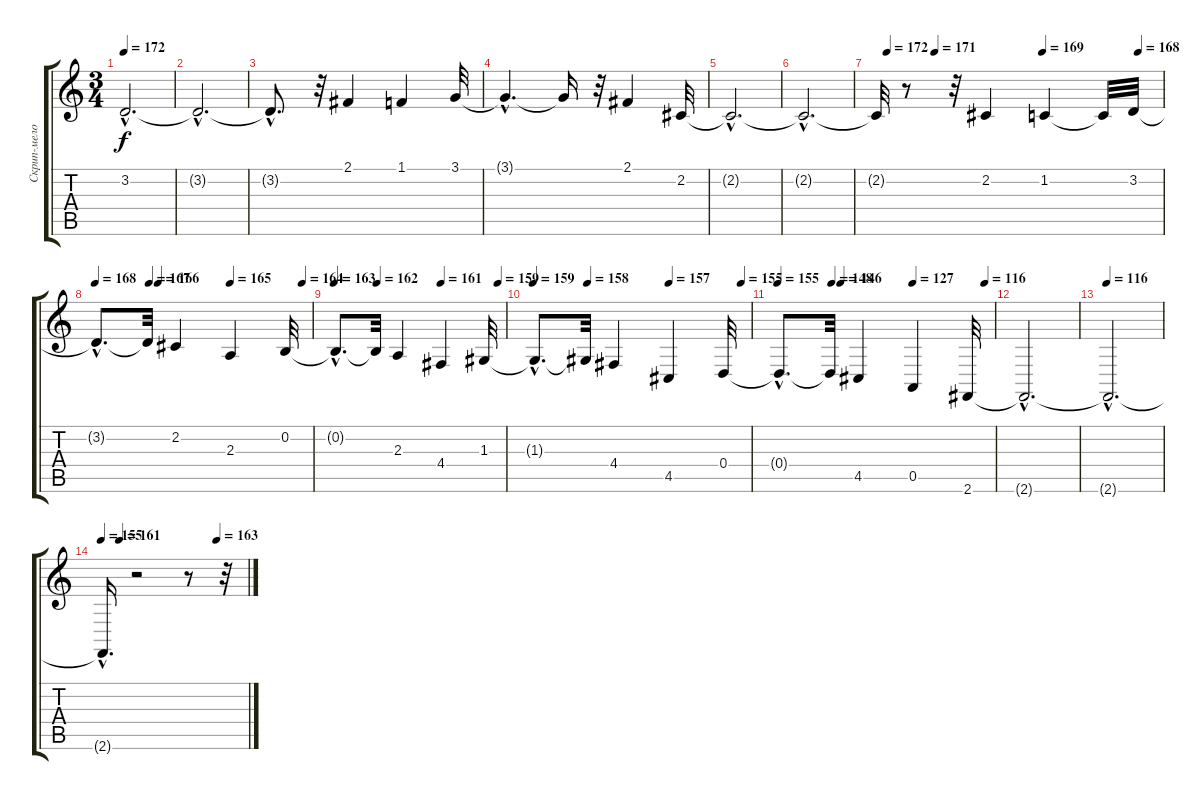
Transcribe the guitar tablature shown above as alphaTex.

\track ("Скрип-мелодия" "Скрип-мело") {instrument synthstrings1}
\staff {score tabs}
\tuning (E4 B3 G3 D3 A2 E2) {hide}
\ts (3 4)
\tempo 172
\clef g2
\ks c
3.2{hac t}.2{d dy f} |
3.2{hac t}.2{d} |
3.2{hac t}.8{d} r.32 2.1.4 1.1.4 3.1.32 |
3.1{hac t}.4{d} 3.1{t}.16 r.32 2.1.4 2.2.32 |
2.2{hac t}.2{d} |
2.2{hac t}.2{d} |
\tempo (172 0.041666666666666664)
\tempo (171 0.20833333333333334)
\tempo (169 0.5833333333333334)
\tempo (168 0.9166666666666666)
2.2{t}.32 r.8 r.32 2.2.4 1.2.4 1.2{t}.32 3.2.32 |
\tempo 168
\tempo (167 0.25)
\tempo (166 0.2916666666666667)
\tempo (165 0.625)
\tempo (164 0.9583333333333334)
3.2{hac t}.8{d} 3.2{t}.32 2.2.4 2.3.4 0.2.32 |
\tempo 163
\tempo (162 0.25)
\tempo (161 0.625)
\tempo (159 0.9583333333333334)
0.2{hac t}.8{d} 0.2{t}.32 2.3.4 4.4.4 1.3.32 |
\tempo 159
\tempo (158 0.25)
\tempo (157 0.625)
\tempo (155 0.9583333333333334)
1.3{hac t}.8{d} 1.3{t}.32 4.4.4 4.5.4 0.4.32 |
\tempo 155
\tempo (148 0.25)
\tempo (146 0.2916666666666667)
\tempo (127 0.625)
\tempo (116 0.9583333333333334)
0.4{hac t}.8{d} 0.4{t}.32 4.5.4 0.5.4 2.6.32 |
2.6{hac t}.2{d} |
\tempo 116
2.6{hac t}.2{d} |
\tempo 155
\tempo (161 0.125)
\tempo (163 0.7916666666666666)
2.6{hac t}.16{d} r.2 r.8 r.32
